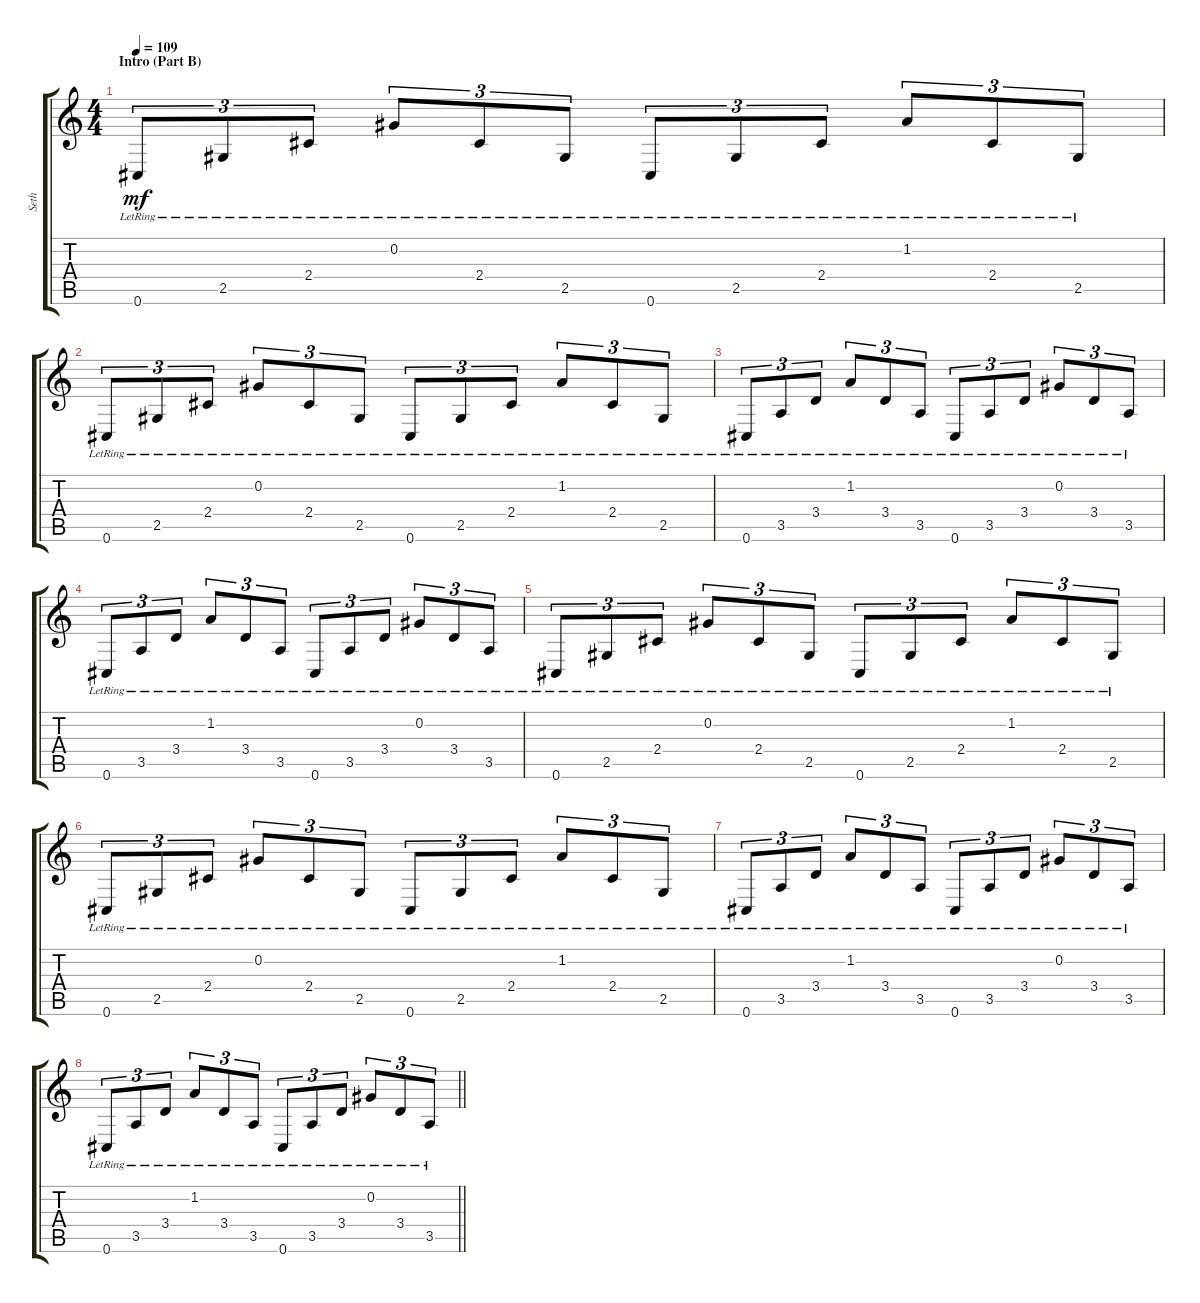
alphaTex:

\track ("Seth " "Seth ") {instrument overdrivenguitar}
\staff {score tabs}
\tuning (Db4 Ab3 E3 B2 Gb2 Db2) {hide}
\ts (4 4)
\section ("" "Intro (Part B)")
\tempo 109
\clef g2
\ks c
0.6{lr}.8{tu (3 2) dy mf} 2.5{lr}.8{tu (3 2)} 2.4{lr}.8{tu (3 2)} 0.2{lr}.8{tu (3 2)} 2.4{lr}.8{tu (3 2)} 2.5{lr}.8{tu (3 2)} 0.6{lr}.8{tu (3 2)} 2.5{lr}.8{tu (3 2)} 2.4{lr}.8{tu (3 2)} 1.2{lr}.8{tu (3 2)} 2.4{lr}.8{tu (3 2)} 2.5{lr}.8{tu (3 2)} |
0.6{lr}.8{tu (3 2)} 2.5{lr}.8{tu (3 2)} 2.4{lr}.8{tu (3 2)} 0.2{lr}.8{tu (3 2)} 2.4{lr}.8{tu (3 2)} 2.5{lr}.8{tu (3 2)} 0.6{lr}.8{tu (3 2)} 2.5{lr}.8{tu (3 2)} 2.4{lr}.8{tu (3 2)} 1.2{lr}.8{tu (3 2)} 2.4{lr}.8{tu (3 2)} 2.5{lr}.8{tu (3 2)} |
0.6{lr}.8{tu (3 2)} 3.5{lr}.8{tu (3 2)} 3.4{lr}.8{tu (3 2)} 1.2{lr}.8{tu (3 2)} 3.4{lr}.8{tu (3 2)} 3.5{lr}.8{tu (3 2)} 0.6{lr}.8{tu (3 2)} 3.5{lr}.8{tu (3 2)} 3.4{lr}.8{tu (3 2)} 0.2{lr}.8{tu (3 2)} 3.4{lr}.8{tu (3 2)} 3.5{lr}.8{tu (3 2)} |
0.6{lr}.8{tu (3 2)} 3.5{lr}.8{tu (3 2)} 3.4{lr}.8{tu (3 2)} 1.2{lr}.8{tu (3 2)} 3.4{lr}.8{tu (3 2)} 3.5{lr}.8{tu (3 2)} 0.6{lr}.8{tu (3 2)} 3.5{lr}.8{tu (3 2)} 3.4{lr}.8{tu (3 2)} 0.2{lr}.8{tu (3 2)} 3.4{lr}.8{tu (3 2)} 3.5{lr}.8{tu (3 2)} |
0.6{lr}.8{tu (3 2)} 2.5{lr}.8{tu (3 2)} 2.4{lr}.8{tu (3 2)} 0.2{lr}.8{tu (3 2)} 2.4{lr}.8{tu (3 2)} 2.5{lr}.8{tu (3 2)} 0.6{lr}.8{tu (3 2)} 2.5{lr}.8{tu (3 2)} 2.4{lr}.8{tu (3 2)} 1.2{lr}.8{tu (3 2)} 2.4{lr}.8{tu (3 2)} 2.5{lr}.8{tu (3 2)} |
0.6{lr}.8{tu (3 2)} 2.5{lr}.8{tu (3 2)} 2.4{lr}.8{tu (3 2)} 0.2{lr}.8{tu (3 2)} 2.4{lr}.8{tu (3 2)} 2.5{lr}.8{tu (3 2)} 0.6{lr}.8{tu (3 2)} 2.5{lr}.8{tu (3 2)} 2.4{lr}.8{tu (3 2)} 1.2{lr}.8{tu (3 2)} 2.4{lr}.8{tu (3 2)} 2.5{lr}.8{tu (3 2)} |
0.6{lr}.8{tu (3 2)} 3.5{lr}.8{tu (3 2)} 3.4{lr}.8{tu (3 2)} 1.2{lr}.8{tu (3 2)} 3.4{lr}.8{tu (3 2)} 3.5{lr}.8{tu (3 2)} 0.6{lr}.8{tu (3 2)} 3.5{lr}.8{tu (3 2)} 3.4{lr}.8{tu (3 2)} 0.2{lr}.8{tu (3 2)} 3.4{lr}.8{tu (3 2)} 3.5{lr}.8{tu (3 2)} |
\barLineRight lightlight
0.6{lr}.8{tu (3 2)} 3.5{lr}.8{tu (3 2)} 3.4{lr}.8{tu (3 2)} 1.2{lr}.8{tu (3 2)} 3.4{lr}.8{tu (3 2)} 3.5{lr}.8{tu (3 2)} 0.6{lr}.8{tu (3 2)} 3.5{lr}.8{tu (3 2)} 3.4{lr}.8{tu (3 2)} 0.2{lr}.8{tu (3 2)} 3.4{lr}.8{tu (3 2)} 3.5{lr}.8{tu (3 2)}
